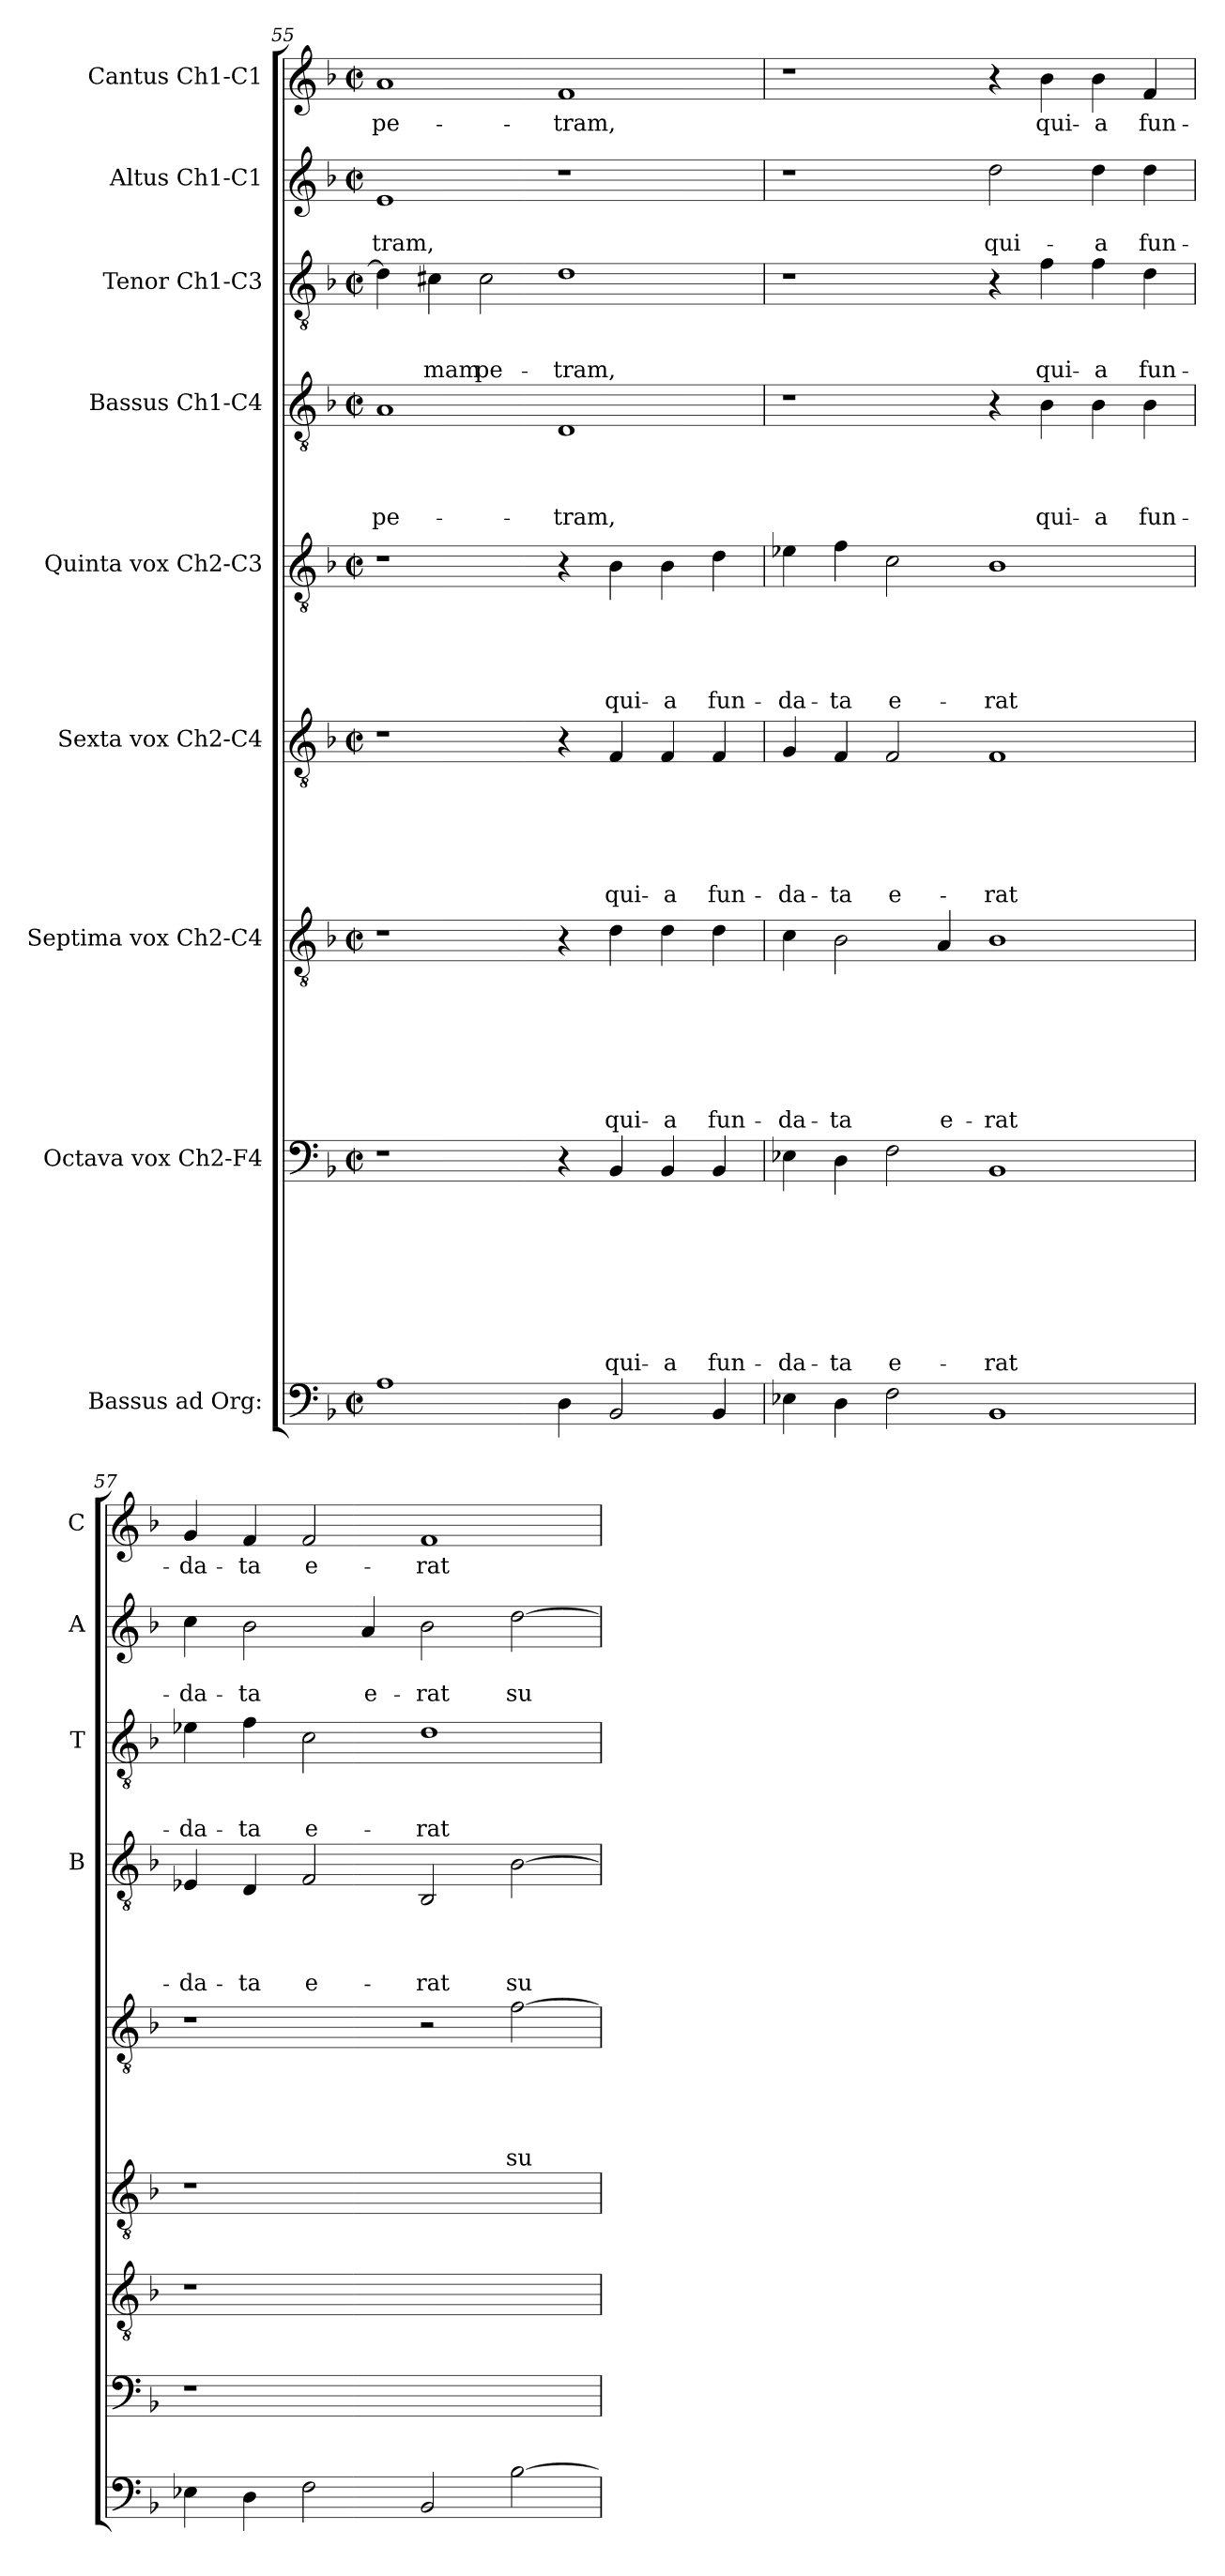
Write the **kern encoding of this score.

**kern	**kern	**text	**text	**text	**text	**text	**text	**text	**text	**kern	**text	**text	**text	**text	**text	**text	**text	**kern	**text	**text	**text	**text	**text	**text	**kern	**text	**text	**text	**text	**text	**kern	**text	**text	**text	**text	**kern	**text	**text	**text	**kern	**text	**text	**kern	**text
*part9	*part8	*part8	*part8	*part8	*part8	*part8	*part8	*part8	*part8	*part7	*part7	*part7	*part7	*part7	*part7	*part7	*part7	*part6	*part6	*part6	*part6	*part6	*part6	*part6	*part5	*part5	*part5	*part5	*part5	*part5	*part4	*part4	*part4	*part4	*part4	*part3	*part3	*part3	*part3	*part2	*part2	*part2	*part1	*part1
*staff9	*staff8	*staff8	*staff8	*staff8	*staff8	*staff8	*staff8	*staff8	*staff8	*staff7	*staff7	*staff7	*staff7	*staff7	*staff7	*staff7	*staff7	*staff6	*staff6	*staff6	*staff6	*staff6	*staff6	*staff6	*staff5	*staff5	*staff5	*staff5	*staff5	*staff5	*staff4	*staff4	*staff4	*staff4	*staff4	*staff3	*staff3	*staff3	*staff3	*staff2	*staff2	*staff2	*staff1	*staff1
*I"Bassus ad Org:	*I"Octava vox Ch2-F4	*	*	*	*	*	*	*	*	*I"Septima vox Ch2-C4	*	*	*	*	*	*	*	*I"Sexta vox Ch2-C4	*	*	*	*	*	*	*I"Quinta vox Ch2-C3	*	*	*	*	*	*I"Bassus Ch1-C4	*	*	*	*	*I"Tenor Ch1-C3	*	*	*	*I"Altus Ch1-C1	*	*	*I"Cantus Ch1-C1	*
*	*	*	*	*	*	*	*	*	*	*	*	*	*	*	*	*	*	*	*	*	*	*	*	*	*	*	*	*	*	*	*I'B	*	*	*	*	*I'T	*	*	*	*I'A	*	*	*I'C	*
!!LO:PB:g=z
*clefF4	*clefF4	*	*	*	*	*	*	*	*	*clefGv2	*	*	*	*	*	*	*	*clefGv2	*	*	*	*	*	*	*clefGv2	*	*	*	*	*	*clefGv2	*	*	*	*	*clefGv2	*	*	*	*clefG2	*	*	*clefG2	*
*k[b-]	*k[b-]	*	*	*	*	*	*	*	*	*k[b-]	*	*	*	*	*	*	*	*k[b-]	*	*	*	*	*	*	*k[b-]	*	*	*	*	*	*k[b-]	*	*	*	*	*k[b-]	*	*	*	*k[b-]	*	*	*k[b-]	*
*F:	*F:	*	*	*	*	*	*	*	*	*F:	*	*	*	*	*	*	*	*F:	*	*	*	*	*	*	*F:	*	*	*	*	*	*F:	*	*	*	*	*F:	*	*	*	*F:	*	*	*F:	*
*M2/2	*M2/2	*	*	*	*	*	*	*	*	*M2/2	*	*	*	*	*	*	*	*M2/2	*	*	*	*	*	*	*M2/2	*	*	*	*	*	*M2/2	*	*	*	*	*M2/2	*	*	*	*M2/2	*	*	*M2/2	*
*met(c|)	*met(c|)	*	*	*	*	*	*	*	*	*met(c|)	*	*	*	*	*	*	*	*met(c|)	*	*	*	*	*	*	*met(c|)	*	*	*	*	*	*met(c|)	*	*	*	*	*met(c|)	*	*	*	*met(c|)	*	*	*met(c|)	*
=55	=55	=55	=55	=55	=55	=55	=55	=55	=55	=55	=55	=55	=55	=55	=55	=55	=55	=55	=55	=55	=55	=55	=55	=55	=55	=55	=55	=55	=55	=55	=55	=55	=55	=55	=55	=55	=55	=55	=55	=55	=55	=55	=55	=55
!	!	!	!	!	!	!	!	!	!	!	!	!	!	!	!	!	!	!	!	!	!	!	!	!	!	!	!	!	!	!	!	!	!	!	!LO:LY:b	!	!	!	!	!	!	!LO:LY:b	!	!LO:LY:b
1A	1r	.	.	.	.	.	.	.	.	1r	.	.	.	.	.	.	.	1r	.	.	.	.	.	.	1r	.	.	.	.	.	1A	.	.	.	pe-	4d\]	.	.	.	1e	.	-tram,	1a	pe-
!	!	!	!	!	!	!	!	!	!	!	!	!	!	!	!	!	!	!	!	!	!	!	!	!	!	!	!	!	!	!	!	!	!	!	!	!	!	!	!LO:LY:b	!	!	!	!	!
.	.	.	.	.	.	.	.	.	.	.	.	.	.	.	.	.	.	.	.	.	.	.	.	.	.	.	.	.	.	.	.	.	.	.	.	4c#X\	.	.	-mam	.	.	.	.	.
!	!	!	!	!	!	!	!	!	!	!	!	!	!	!	!	!	!	!	!	!	!	!	!	!	!	!	!	!	!	!	!	!	!	!	!	!	!	!	!LO:LY:b	!	!	!	!	!
.	.	.	.	.	.	.	.	.	.	.	.	.	.	.	.	.	.	.	.	.	.	.	.	.	.	.	.	.	.	.	.	.	.	.	.	2c#\	.	.	pe-	.	.	.	.	.
!	!	!	!	!	!	!	!	!	!	!	!	!	!	!	!	!	!	!	!	!	!	!	!	!	!	!	!	!	!	!	!	!	!	!	!LO:LY:b	!	!	!	!LO:LY:b	!	!	!	!	!LO:LY:b
4D\	4r	.	.	.	.	.	.	.	.	4r	.	.	.	.	.	.	.	4r	.	.	.	.	.	.	4r	.	.	.	.	.	1D	.	.	.	-tram,	1d	.	.	-tram,	1r	.	.	1f	-tram,
!	!	!	!	!	!	!	!	!	!LO:LY:b	!	!	!	!	!	!	!	!LO:LY:b	!	!	!	!	!	!	!LO:LY:b	!	!	!	!	!	!LO:LY:b	!	!	!	!	!	!	!	!	!	!	!	!	!	!
2BB-/	4BB-/	.	.	.	.	.	.	.	qui-	4d\	.	.	.	.	.	.	qui-	4F/	.	.	.	.	.	qui-	4B-\	.	.	.	.	qui-	.	.	.	.	.	.	.	.	.	.	.	.	.	.
!	!	!	!	!	!	!	!	!	!LO:LY:b	!	!	!	!	!	!	!	!LO:LY:b	!	!	!	!	!	!	!LO:LY:b	!	!	!	!	!	!LO:LY:b	!	!	!	!	!	!	!	!	!	!	!	!	!	!
.	4BB-/	.	.	.	.	.	.	.	-a	4d\	.	.	.	.	.	.	-a	4F/	.	.	.	.	.	-a	4B-\	.	.	.	.	-a	.	.	.	.	.	.	.	.	.	.	.	.	.	.
!	!	!	!	!	!	!	!	!	!LO:LY:b	!	!	!	!	!	!	!	!LO:LY:b	!	!	!	!	!	!	!LO:LY:b	!	!	!	!	!	!LO:LY:b	!	!	!	!	!	!	!	!	!	!	!	!	!	!
4BB-/	4BB-/	.	.	.	.	.	.	.	fun-	4d\	.	.	.	.	.	.	fun-	4F/	.	.	.	.	.	fun-	4d\	.	.	.	.	fun-	.	.	.	.	.	.	.	.	.	.	.	.	.	.
=56	=56	=56	=56	=56	=56	=56	=56	=56	=56	=56	=56	=56	=56	=56	=56	=56	=56	=56	=56	=56	=56	=56	=56	=56	=56	=56	=56	=56	=56	=56	=56	=56	=56	=56	=56	=56	=56	=56	=56	=56	=56	=56	=56	=56
!	!	!	!	!	!	!	!	!	!LO:LY:b	!	!	!	!	!	!	!	!LO:LY:b	!	!	!	!	!	!	!LO:LY:b	!	!	!	!	!	!LO:LY:b	!	!	!	!	!	!	!	!	!	!	!	!	!	!
4E-X\	4E-X\	.	.	.	.	.	.	.	-da-	4c\	.	.	.	.	.	.	-da-	4G/	.	.	.	.	.	-da-	4e-X\	.	.	.	.	-da-	1r	.	.	.	.	1r	.	.	.	1r	.	.	1r	.
!	!	!	!	!	!	!	!	!	!LO:LY:b	!	!	!	!	!	!	!	!LO:LY:b	!	!	!	!	!	!	!LO:LY:b	!	!	!	!	!	!LO:LY:b	!	!	!	!	!	!	!	!	!	!	!	!	!	!
4D\	4D\	.	.	.	.	.	.	.	-ta	2B-\	.	.	.	.	.	.	-ta	4F/	.	.	.	.	.	-ta	4f\	.	.	.	.	-ta	.	.	.	.	.	.	.	.	.	.	.	.	.	.
!	!	!	!	!	!	!	!	!	!LO:LY:b	!	!	!	!	!	!	!	!	!	!	!	!	!	!	!LO:LY:b	!	!	!	!	!	!LO:LY:b	!	!	!	!	!	!	!	!	!	!	!	!	!	!
2F\	2F\	.	.	.	.	.	.	.	e-	.	.	.	.	.	.	.	.	2F/	.	.	.	.	.	e-	2c\	.	.	.	.	e-	.	.	.	.	.	.	.	.	.	.	.	.	.	.
!	!	!	!	!	!	!	!	!	!	!	!	!	!	!	!	!	!LO:LY:b	!	!	!	!	!	!	!	!	!	!	!	!	!	!	!	!	!	!	!	!	!	!	!	!	!	!	!
.	.	.	.	.	.	.	.	.	.	4A/	.	.	.	.	.	.	e-	.	.	.	.	.	.	.	.	.	.	.	.	.	.	.	.	.	.	.	.	.	.	.	.	.	.	.
!	!	!	!	!	!	!	!	!	!LO:LY:b	!	!	!	!	!	!	!	!LO:LY:b	!	!	!	!	!	!	!LO:LY:b	!	!	!	!	!	!LO:LY:b	!	!	!	!	!	!	!	!	!	!	!	!LO:LY:b	!	!
1BB-	1BB-	.	.	.	.	.	.	.	-rat	1B-	.	.	.	.	.	.	-rat	1F	.	.	.	.	.	-rat	1B-	.	.	.	.	-rat	4r	.	.	.	.	4r	.	.	.	2dd\	.	qui-	4r	.
!	!	!	!	!	!	!	!	!	!	!	!	!	!	!	!	!	!	!	!	!	!	!	!	!	!	!	!	!	!	!	!	!	!	!	!LO:LY:b	!	!	!	!LO:LY:b	!	!	!	!	!LO:LY:b
.	.	.	.	.	.	.	.	.	.	.	.	.	.	.	.	.	.	.	.	.	.	.	.	.	.	.	.	.	.	.	4B-\	.	.	.	qui-	4f\	.	.	qui-	.	.	.	4b-\	qui-
!	!	!	!	!	!	!	!	!	!	!	!	!	!	!	!	!	!	!	!	!	!	!	!	!	!	!	!	!	!	!	!	!	!	!	!LO:LY:b	!	!	!	!LO:LY:b	!	!	!LO:LY:b	!	!LO:LY:b
.	.	.	.	.	.	.	.	.	.	.	.	.	.	.	.	.	.	.	.	.	.	.	.	.	.	.	.	.	.	.	4B-\	.	.	.	-a	4f\	.	.	-a	4dd\	.	-a	4b-\	-a
!	!	!	!	!	!	!	!	!	!	!	!	!	!	!	!	!	!	!	!	!	!	!	!	!	!	!	!	!	!	!	!	!	!	!	!LO:LY:b	!	!	!	!LO:LY:b	!	!	!LO:LY:b	!	!LO:LY:b
.	.	.	.	.	.	.	.	.	.	.	.	.	.	.	.	.	.	.	.	.	.	.	.	.	.	.	.	.	.	.	4B-\	.	.	.	fun-	4d\	.	.	fun-	4dd\	.	fun-	4f/	fun-
=57	=57	=57	=57	=57	=57	=57	=57	=57	=57	=57	=57	=57	=57	=57	=57	=57	=57	=57	=57	=57	=57	=57	=57	=57	=57	=57	=57	=57	=57	=57	=57	=57	=57	=57	=57	=57	=57	=57	=57	=57	=57	=57	=57	=57
!	!	!	!	!	!	!	!	!	!	!	!	!	!	!	!	!	!	!	!	!	!	!	!	!	!	!	!	!	!	!	!	!	!	!	!LO:LY:b	!	!	!	!LO:LY:b	!	!	!LO:LY:b	!	!LO:LY:b
4E-X\	1r	.	.	.	.	.	.	.	.	1r	.	.	.	.	.	.	.	1r	.	.	.	.	.	.	1r	.	.	.	.	.	4E-X/	.	.	.	-da-	4e-X\	.	.	-da-	4cc\	.	-da-	4g/	-da-
!	!	!	!	!	!	!	!	!	!	!	!	!	!	!	!	!	!	!	!	!	!	!	!	!	!	!	!	!	!	!	!	!	!	!	!LO:LY:b	!	!	!	!LO:LY:b	!	!	!LO:LY:b	!	!LO:LY:b
4D\	.	.	.	.	.	.	.	.	.	.	.	.	.	.	.	.	.	.	.	.	.	.	.	.	.	.	.	.	.	.	4D/	.	.	.	-ta	4f\	.	.	-ta	2b-\	.	-ta	4f/	-ta
!	!	!	!	!	!	!	!	!	!	!	!	!	!	!	!	!	!	!	!	!	!	!	!	!	!	!	!	!	!	!	!	!	!	!	!LO:LY:b	!	!	!	!LO:LY:b	!	!	!	!	!LO:LY:b
2F\	.	.	.	.	.	.	.	.	.	.	.	.	.	.	.	.	.	.	.	.	.	.	.	.	.	.	.	.	.	.	2F/	.	.	.	e-	2c\	.	.	e-	.	.	.	2f/	e-
!	!	!	!	!	!	!	!	!	!	!	!	!	!	!	!	!	!	!	!	!	!	!	!	!	!	!	!	!	!	!	!	!	!	!	!	!	!	!	!	!	!	!LO:LY:b	!	!
.	.	.	.	.	.	.	.	.	.	.	.	.	.	.	.	.	.	.	.	.	.	.	.	.	.	.	.	.	.	.	.	.	.	.	.	.	.	.	.	4a/	.	e-	.	.
!	!	!	!	!	!	!	!	!	!	!	!	!	!	!	!	!	!	!	!	!	!	!	!	!	!	!	!	!	!	!	!	!	!	!	!LO:LY:b	!	!	!	!LO:LY:b	!	!	!LO:LY:b	!	!LO:LY:b
2BB-/	1ryy	.	.	.	.	.	.	.	.	1ryy	.	.	.	.	.	.	.	1ryy	.	.	.	.	.	.	2r	.	.	.	.	.	2BB-/	.	.	.	-rat	1d	.	.	-rat	2b-\	.	-rat	1f	-rat
!	!	!	!	!	!	!	!	!	!	!	!	!	!	!	!	!	!	!	!	!	!	!	!	!	!	!	!	!	!	!LO:LY:b	!	!	!	!	!LO:LY:b	!	!	!	!	!	!	!LO:LY:b	!	!
[2B-\	.	.	.	.	.	.	.	.	.	.	.	.	.	.	.	.	.	.	.	.	.	.	.	.	[2f\	.	.	.	.	su-	[2B-\	.	.	.	su-	.	.	.	.	[2dd\	.	su-	.	.
=	=	=	=	=	=	=	=	=	=	=	=	=	=	=	=	=	=	=	=	=	=	=	=	=	=	=	=	=	=	=	=	=	=	=	=	=	=	=	=	=	=	=	=	=
*-	*-	*-	*-	*-	*-	*-	*-	*-	*-	*-	*-	*-	*-	*-	*-	*-	*-	*-	*-	*-	*-	*-	*-	*-	*-	*-	*-	*-	*-	*-	*-	*-	*-	*-	*-	*-	*-	*-	*-	*-	*-	*-	*-	*-
